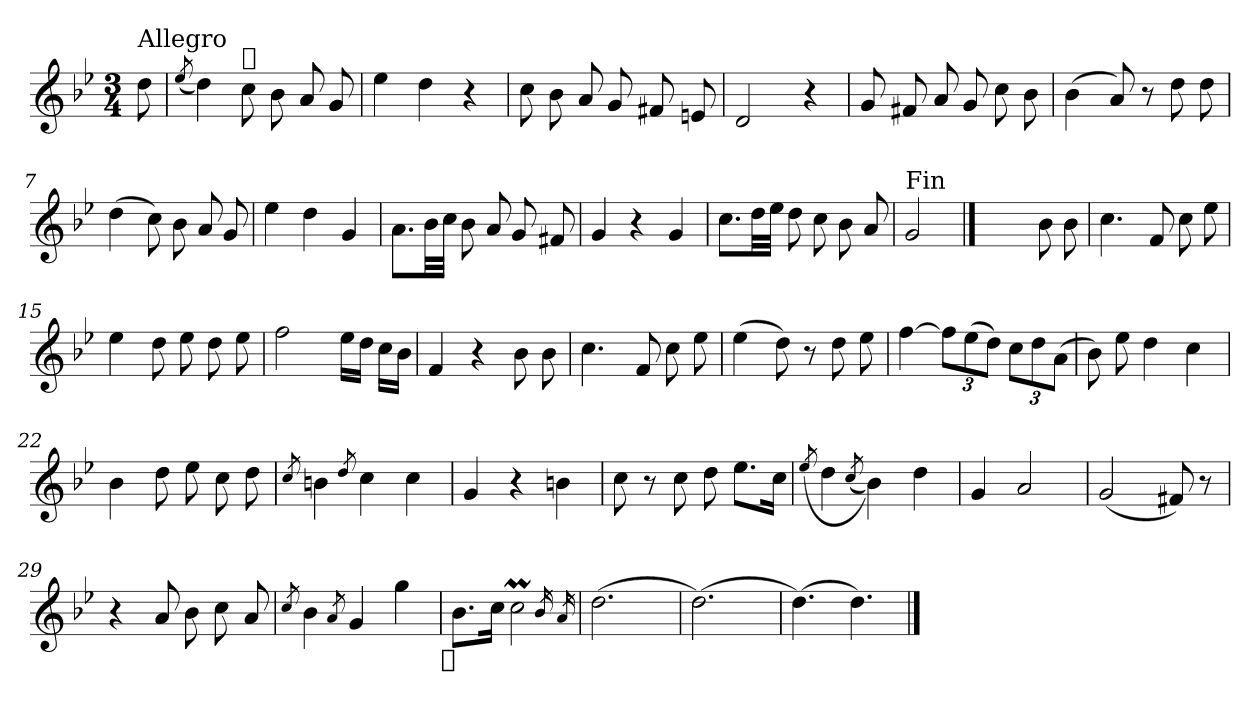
**kern
*part1
*staff1
*clefG2
*k[b-e-]
*B-:
*M3/4
=
!LO:TX:a:t=Allegro
8dd\
=1
(<8qee-/
4dd\)
!LO:TX:a:t=𝄋
8cc\
8b-\
8a/
8g/
=2
4ee-\
4dd\
4r
=3
8cc\
8b-\
8a/
8g/
8f#X/
8en/
=4
2d/
4r
=5
8g/
8f#X/
8a/
8g/
8cc\
8b-\
!!LO:LB:g=z
=6
(>4b-\
8a/)
8r
8dd\
8dd\
=7
(>4dd\
8cc\)
8b-\
8a/
8g/
=8
4ee-\
4dd\
4g/
=9
8.a\L
32b-\LL
32cc\JJJ
8b-\
8a/
8g/
8f#X/
=10
4g/
4r
4g/
=11
8.cc\L
32dd\LL
32ee-\JJJ
8dd\
8cc\
8b-\
8a/
!!LO:LB:g=z
=12
!LO:TX:a:t=Fin
2g/
==13
2ryy
8b-\
8b-\
=14
4.cc\
8f/
8cc\
8ee-\
=15
4ee-\
8dd\
8ee-\
8dd\
8ee-\
=16
2ff\
16ee-\LL
16dd\JJ
16cc\LL
16b-\JJ
=17
4f/
4r
8b-\
8b-\
=18
4.cc\
8f/
8cc\
8ee-\
!!LO:LB:g=z
=19
(>4ee-\
8dd\)
8r
8dd\
8ee-\
=20
[4ff\
12ff\L]
(>12ee-\
12dd\J)
12cc\L
12dd\
(>12a\J
=21
8b-\)
8ee-\
4dd\
4cc\
=22
4b-\
8dd\
8ee-\
8cc\
8dd\
=23
8qcc/
4bn\
8qdd/
4cc\
4cc\
=24
4g/
4r
4bn\
=25
8cc\
8r
8cc\
8dd\
8.ee-\L
16cc\Jk
!!LO:LB:g=z
=26
(<8qee-/
4dd\
(<8qcc/
4b-\))
4dd\
=27
4g/
2a/
=28
(<2g/
8f#X/)
8r
=29
4r
8a/
8b-\
8cc\
8a/
!!LO:LB:g=z
=30
8qcc/
4b-\
8qa/
4g/
4gg\
!LO:TX:b:t=𝄋
!!LO:LB:g=z
=31
8.b-\L
16cc\Jk
2ccM\
16qb-/
16qa/
=32
(>2.dd\
=33
(>2.dd\)
=34
(>4.dd\)
4.dd\)
==
*-
